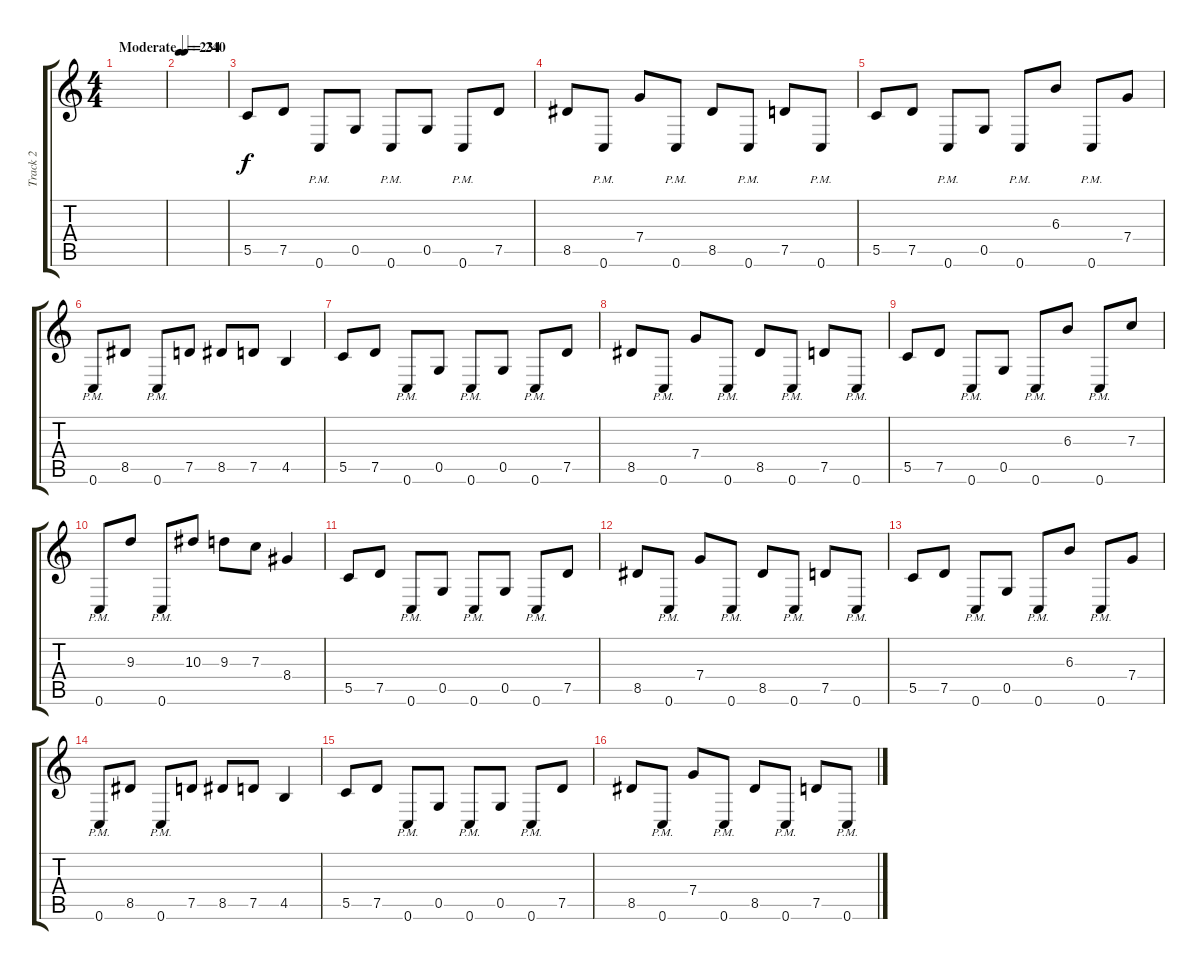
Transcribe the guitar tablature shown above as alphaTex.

\track ("Track 2" "Track 2") {instrument distortionguitar}
\staff {score tabs}
\tuning (D4 A3 F3 C3 G2 C2) {hide}
\ts (4 4)
\tempo (240 "Moderate")
\clef g2
\ks c
|
\tempo 234
|
5.5.8 7.5.8 0.6{pm}.8 0.5.8 0.6{pm}.8 0.5.8 0.6{pm}.8 7.5.8 |
8.5.8 0.6{pm}.8 7.4.8 0.6{pm}.8 8.5.8 0.6{pm}.8 7.5.8 0.6{pm}.8 |
5.5.8 7.5.8 0.6{pm}.8 0.5.8 0.6{pm}.8 6.3.8 0.6{pm}.8 7.4.8 |
0.6{pm}.8 8.5.8 0.6{pm}.8 7.5.8 8.5.8 7.5.8 4.5.4 |
5.5.8 7.5.8 0.6{pm}.8 0.5.8 0.6{pm}.8 0.5.8 0.6{pm}.8 7.5.8 |
8.5.8 0.6{pm}.8 7.4.8 0.6{pm}.8 8.5.8 0.6{pm}.8 7.5.8 0.6{pm}.8 |
5.5.8 7.5.8 0.6{pm}.8 0.5.8 0.6{pm}.8 6.3.8 0.6{pm}.8 7.3.8 |
0.6{pm}.8 9.3.8 0.6{pm}.8 10.3.8 9.3.8 7.3.8 8.4.4 |
5.5.8 7.5.8 0.6{pm}.8 0.5.8 0.6{pm}.8 0.5.8 0.6{pm}.8 7.5.8 |
8.5.8 0.6{pm}.8 7.4.8 0.6{pm}.8 8.5.8 0.6{pm}.8 7.5.8 0.6{pm}.8 |
5.5.8 7.5.8 0.6{pm}.8 0.5.8 0.6{pm}.8 6.3.8 0.6{pm}.8 7.4.8 |
0.6{pm}.8 8.5.8 0.6{pm}.8 7.5.8 8.5.8 7.5.8 4.5.4 |
5.5.8 7.5.8 0.6{pm}.8 0.5.8 0.6{pm}.8 0.5.8 0.6{pm}.8 7.5.8 |
8.5.8 0.6{pm}.8 7.4.8 0.6{pm}.8 8.5.8 0.6{pm}.8 7.5.8 0.6{pm}.8
